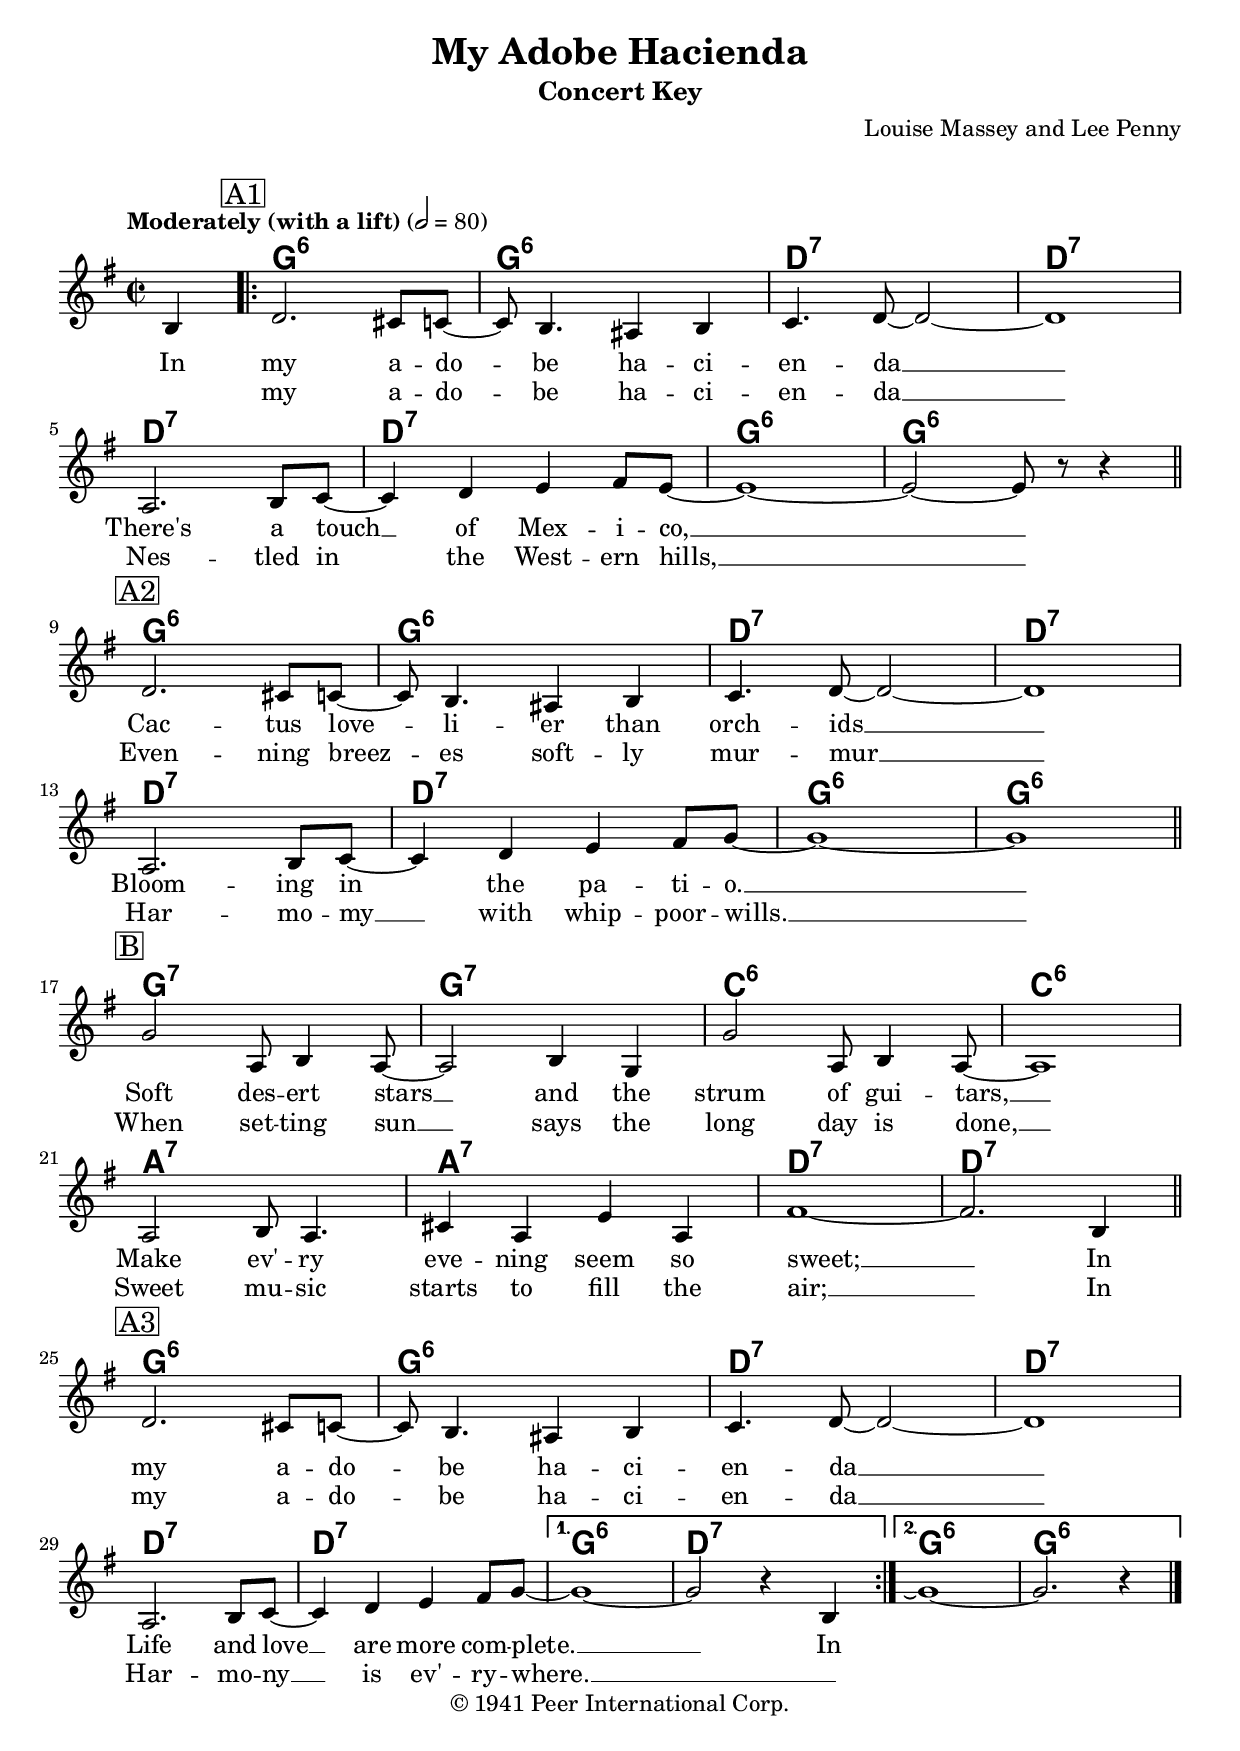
\version "2.23.81"

\include "english.ly"

instrument = "Concert Key"
whatKey = g,
whatClef = "treble"

%% -*- Mode: LilyPond -*-

\include "lead-sheets.ily"

\header {
  title = "My Adobe Hacienda"
  subtitle = \instrument
  poet = ""
  composer = "Louise Massey and Lee Penny"
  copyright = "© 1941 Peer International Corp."
}

refrainLyricsOne = \lyricmode {
In my a -- do -- be ha -- ci -- en -- da __
There's a touch __ of Mex -- i -- co, __
Cac -- tus love -- li -- er than orch -- ids __
Bloom -- ing in the pa -- ti -- o. __
Soft des -- ert stars __ and the strum of gui -- tars, __
Make ev' -- ry eve -- ning seem so sweet; __
In my a -- do -- be ha -- ci -- en -- da __
Life and love __ are more com -- plete. __ In
}

refrainLyricsTwo = \lyricmode {
\skip 8 my a -- do -- be ha -- ci -- en -- da __
Nes -- tled in the West -- ern hills, __
Even -- ning breez -- es soft -- ly mur -- mur __
Har -- mo -- my __ with whip -- poor -- wills. __
When set -- ting sun __ says the long day is done, __
Sweet mu -- sic starts to fill the air; __
In my a -- do -- be ha -- ci -- en -- da __
Har -- mo -- ny __ is ev' -- ry -- where. __
}

refrainChords = \chordmode {
  s4
  
  c1:6 c1:6 g1:7 g1:7 g1:7 g1:7 c1:6 c1:6

  c1:6 c1:6 g1:7 g1:7 g1:7 g1:7 c1:6 c1:6

  c1:7 c1:7 f1:6 f1:6 d1:7 d1:7 g1:7 g1:7

  c1:6 c1:6 g1:7 g1:7 g1:7 g1:7

  c1:6 g1:7
  
  c1:6 c1:6
}

refrainKey = c

refrainMelody = \relative c' {
  \time 2/2
  \key \refrainKey \major
  \clef \whatClef
  \tempo "Moderately (with a lift)" 2 = 80

  \partial 4
  
  e4 |

  \bar ".|:"
  \repeat volta 2 {
  \mark \markup{ \box "A1" }

  g2. fs8 f8~ | f8 e4. ds4 e4 | f4. g8~ g2~ | g1 |
  \break
  d2. e8 f8~ | f4 g4 a4 b8 a8~ | a1~ | a2~ a8 r8 r4 |
  
  \bar "||"
  \break
  \mark \markup{ \box "A2" }

  g2. fs8 f8~ | f8 e4. ds4 e4 | f4. g8~ g2~ | g1 |
  \break
  d2. e8 f8~ | f4 g4 a4 b8 c8~ | c1~ | c1 |
  
  \bar "||"
  \break
  \mark \markup{ \box "B" }
  
  c2 d,8 e4 d8~ | d2 e4 c4 | c'2 d,8 e4 d8~ | d1 |
  \break
  d2 e8 d4. | fs4 d4 a'4 d,4 | b'1~ | b2. e,4 |

  \bar "||"
  \break
  \mark \markup{ \box "A3" }
  
  g2. fs8 f8~ | f8 e4. ds4 e4 | f4. g8~ g2~ | g1 |
  \break
  d2. e8 f8~ | f4 g4 a4 b8 c8~ |
  
  }
  \alternative {
    { c1~ | c2 r4 e,4 | }
    { c'1~\repeatTie | c2. r4 | }
  }
  \bar "|."
}

\include "paper.ily"

\markup {
  \vspace #1
}

%% -*- Mode: LilyPond -*-

\score {
  <<
    { \context ChordNames 
      {
      \override ChordName.font-size = #+3
      \override ChordName.font-series = #'bold
      \set chordChanges = ##f
     \transpose \refrainKey \whatKey {
	\refrainChords
	}
      }
      }
    \new Staff {
      \context Voice = "voiceMelody" { 
	\transpose \refrainKey \whatKey {
	  \refrainMelody
	  }
	}
    }
    \new Lyrics = "lyrics" {
      \lyricsto "voiceMelody" 
      {
	<<
	\refrainLyricsOne
	\new Lyrics {
	  \set associatedVoice = "voiceMelody"
	  \refrainLyricsTwo }
	>>
	}
    }
  >>
  \layout { ragged-bottom = ##t ragged-right = ##f }
}


